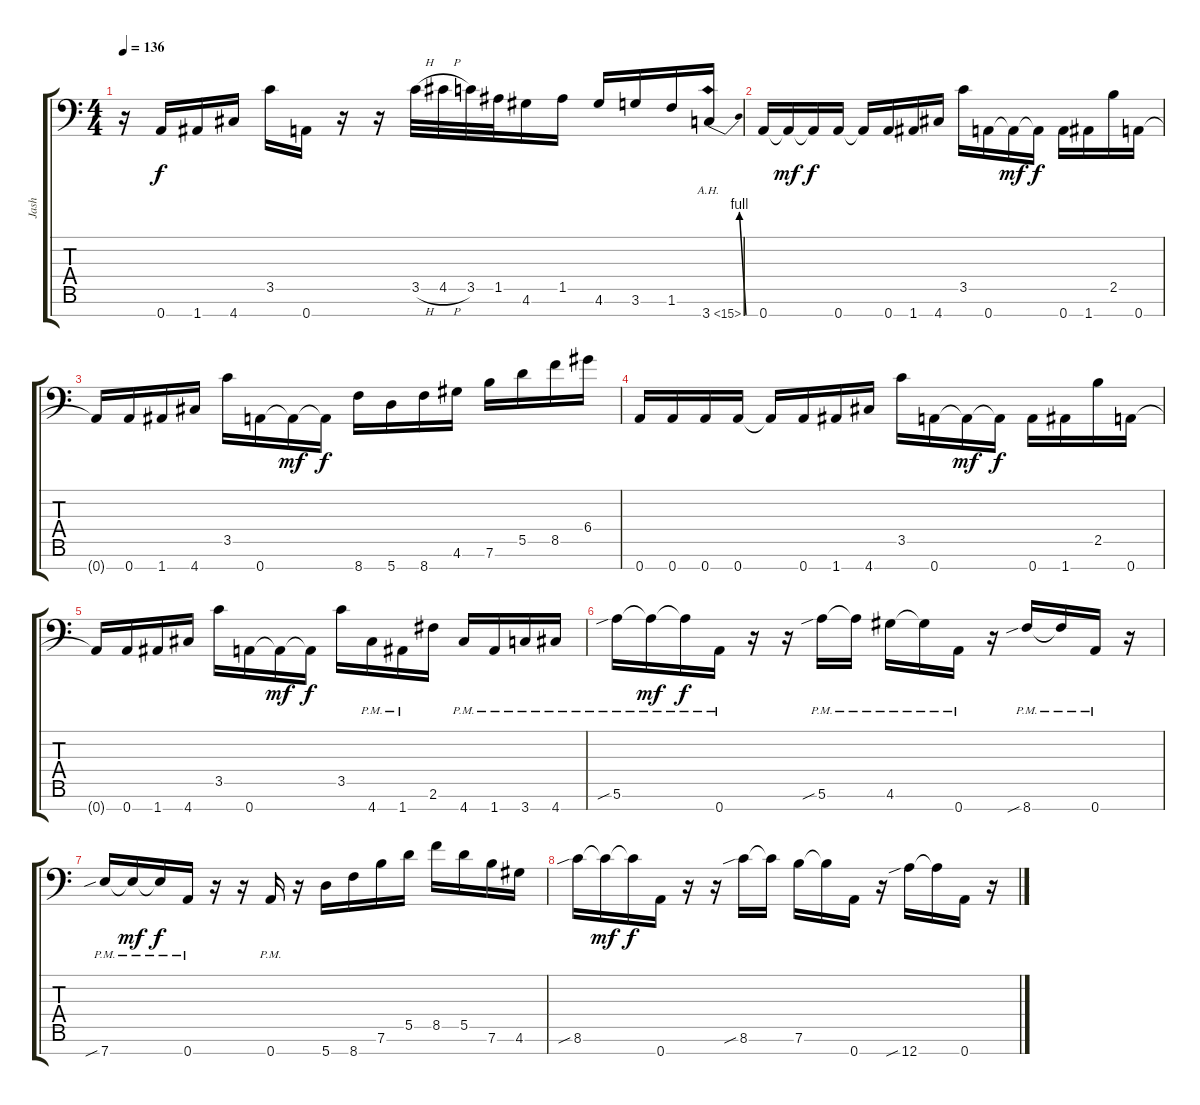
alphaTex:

\track ("Jash" "Jash") {instrument distortionguitar}
\staff {score tabs}
\tuning (E4 B3 G3 D3 A2 E2 A1) {hide}
\ts (4 4)
\tempo 136
\clef f4
\ks c
r.16{dy f} 0.7.16 1.7.16 4.7.16 3.5.16 0.7.16 r.16 r.16 3.5{h}.32 4.5{h}.32 3.5.32 1.5.32 4.6.16 1.5.16 4.6.16 3.6.16 1.6.16 3.7{be (bend 0 0 60 4) ah 12}.16 |
0.7.16 0.7{t}.16{dy mf} 0.7{t}.16{dy f} 0.7.16 0.7{t}.16 0.7.16 1.7.16 4.7.16 3.5.16 0.7.16 0.7{t}.16{dy mf} 0.7{t}.16{dy f} 0.7.16 1.7.16 2.5.16 0.7.16 |
0.7{t}.16 0.7.16 1.7.16 4.7.16 3.5.16 0.7.16 0.7{t}.16{dy mf} 0.7{t}.16{dy f} 8.7.16 5.7.16 8.7.16 4.6.16 7.6.16 5.5.16 8.5.16 6.4.16 |
0.7.16 0.7.16 0.7.16 0.7.16 0.7{t}.16 0.7.16 1.7.16 4.7.16 3.5.16 0.7.16 0.7{t}.16{dy mf} 0.7{t}.16{dy f} 0.7.16 1.7.16 2.5.16 0.7.16 |
0.7{t}.16 0.7.16 1.7.16 4.7.16 3.5.16 0.7.16 0.7{t}.16{dy mf} 0.7{t}.16{dy f} 3.5.16 4.7{pm}.16 1.7{pm}.16 2.6.16 4.7{pm}.16 1.7{pm}.16 3.7{pm}.16 4.7{pm}.16 |
5.6{sib pm}.16 5.6{pm t}.16{dy mf} 5.6{pm t}.16{dy f} 0.7{pm}.16 r.16 r.16 5.6{sib pm}.16 5.6{pm t}.16 4.6{pm}.16 4.6{pm t}.16 0.7{pm}.16 r.16 8.7{sib pm}.16 8.7{pm t}.16 0.7{pm}.16 r.16 |
7.7{sib pm}.16 7.7{pm t}.16{dy mf} 7.7{pm t}.16{dy f} 0.7{pm}.16 r.16 r.16 0.7{pm}.16 r.16 5.7.16 8.7.16 7.6.16 5.5.16 8.5.16 5.5.16 7.6.16 4.6.16 |
8.6{sib}.16 8.6{t}.16{dy mf} 8.6{t}.16{dy f} 0.7.16 r.16 r.16 8.6{sib}.16 8.6{t}.16 7.6.16 7.6{t}.16 0.7.16 r.16 12.7{sib}.16 12.7{t}.16 0.7.16 r.16
